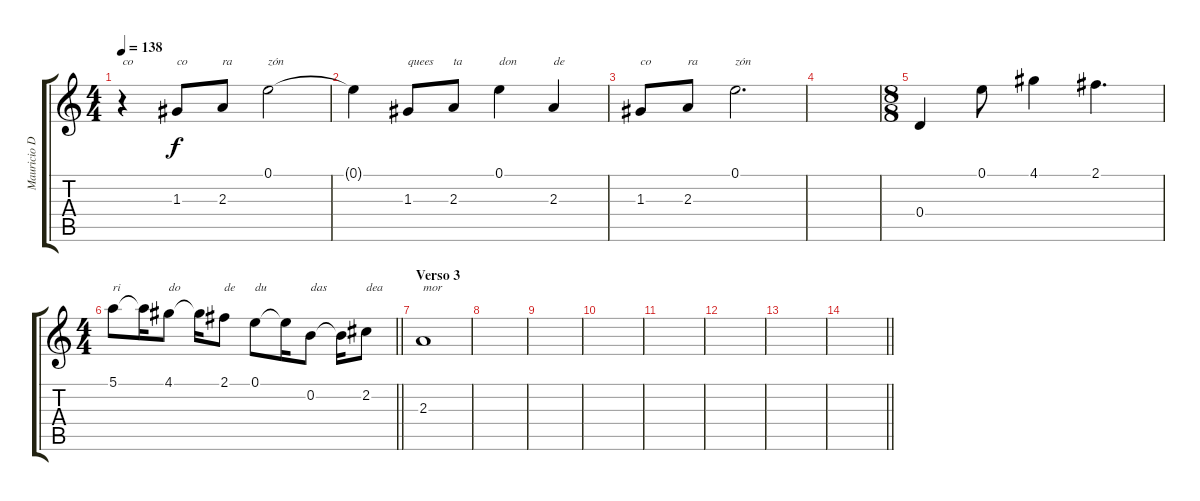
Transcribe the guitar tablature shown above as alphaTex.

\track ("Mauricio Durán" "Mauricio D") {instrument electricguitarclean}
\staff {score tabs}
\tuning (E4 B3 G3 D3 A2 E2) {hide}
\ts (4 4)
\tempo 138
\clef g2
\ks c
r.4{txt "co" dy f} 1.3.8{txt "co"} 2.3.8{txt "ra"} 0.1.2{txt "zón"} |
0.1{t}.4 1.3.8{txt "quees"} 2.3.8{txt "ta"} 0.1.4{txt "don"} 2.3.4{txt "de"} |
1.3.8{txt "co"} 2.3.8{txt "ra"} 0.1.2{d txt "zón"} |
|
\ts (8 8)
0.4.4 0.1.8 4.1.4 2.1.4{d} |
\ts (4 4)
\barLineRight lightlight
5.1.8{txt "ri"} 5.1{t}.16 4.1.8{txt "do"} 4.1{t}.16 2.1.8{txt "de"} 0.1.8{txt "du"} 0.1{t}.16 0.2.8{txt "das"} 0.2{t}.16 2.2.8{txt "dea"} |
\section ("" "Verso 3")
2.3.1{txt "mor"} |
|
|
|
|
|
|
\barLineRight lightlight
